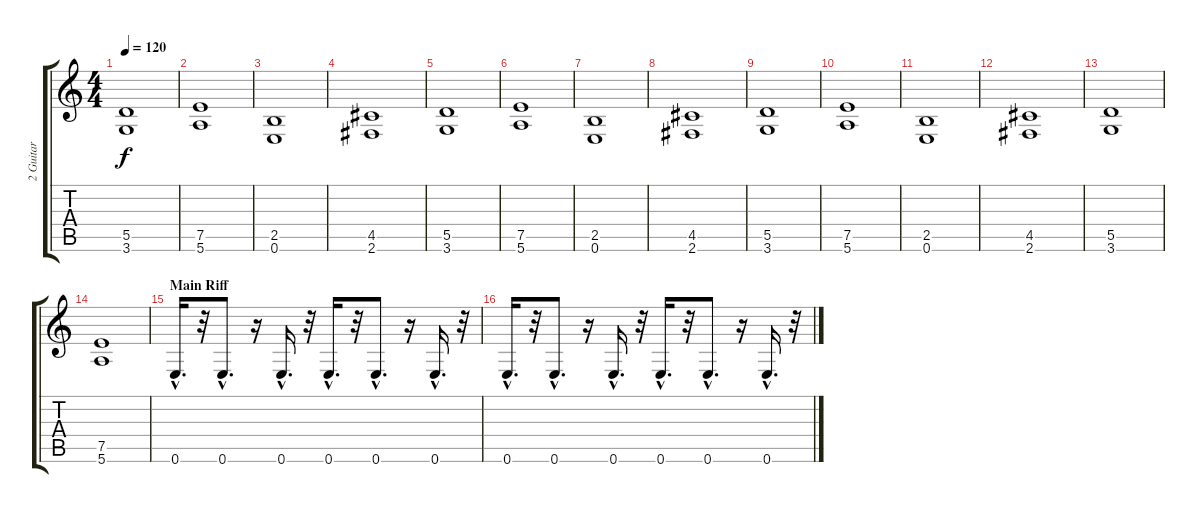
\track ("2 Guitar" "2 Guitar") {instrument distortionguitar}
\staff {score tabs}
\tuning (E4 B3 G3 D3 A2 E2) {hide}
\ts (4 4)
\tempo 120
\clef g2
\ks c
(5.5 3.6).1{dy f} |
(7.5 5.6).1 |
(2.5 0.6).1 |
(4.5 2.6).1 |
(5.5 3.6).1 |
(7.5 5.6).1 |
(2.5 0.6).1 |
(4.5 2.6).1 |
(5.5 3.6).1 |
(7.5 5.6).1 |
(2.5 0.6).1 |
(4.5 2.6).1 |
(5.5 3.6).1 |
(7.5 5.6).1 |
\section ("" "Main Riff")
0.6{hac}.16{d} r.32 0.6{hac}.8{d} r.16 0.6{hac}.16{d} r.32 0.6{hac}.16{d} r.32 0.6{hac}.8{d} r.16 0.6{hac}.16{d} r.32 |
0.6{hac}.16{d} r.32 0.6{hac}.8{d} r.16 0.6{hac}.16{d} r.32 0.6{hac}.16{d} r.32 0.6{hac}.8{d} r.16 0.6{hac}.16{d} r.32
